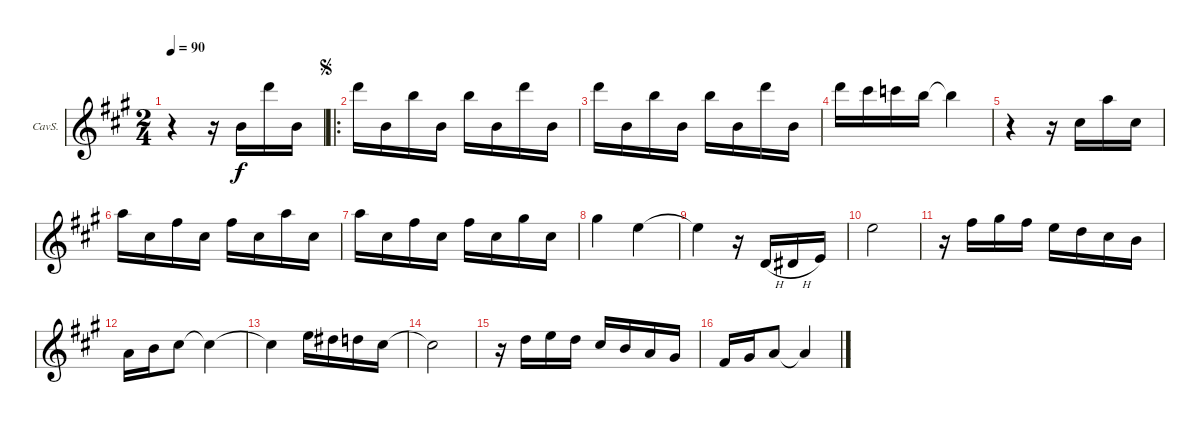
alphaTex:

\defaultSystemsLayout 4
\bracketExtendMode groupsimilarinstruments
\firstSystemTrackNameOrientation horizontal
\otherSystemsTrackNameOrientation horizontal
\track ("Cav. Solo" "CavS.") {instrument shamisen}
\staff {score}
\tuning (D5 B4 G4 D4)
\ts (2 4)
\tempo 90
\clef g2
\scale
1.26482
\ks a
r.4{dy f instrument shamisen} r.16 0.2.16 12.1.16 0.2.16 |
\ro
\jump segno
\scale
0.911728 12.1.16 0.2.16 9.1.16 0.2.16 9.1.16 9.4.16 12.1.16 0.2.16 |
\scale
0.911728 12.1.16 0.2.16 9.1.16 0.2.16 9.1.16 9.4.16 12.1.16 0.2.16 |
\scale
0.911728 12.1.16 11.1.16 10.1.16 9.1.16 9.1{t}.4 |
\scale
1.17402 r.4 r.16 2.2.16 7.1.16 6.3.16 |
\scale
0.941992 7.1.16 6.3.16 7.2.16 6.3.16 7.2.16 6.3.16 7.1.16 6.3.16 |
\scale
0.941992 7.1.16 6.3.16 7.2.16 6.3.16 7.2.16 6.3.16 6.1.16 6.3.16 |
\scale
0.941992 6.1.4 5.2.4 |
\scale
1.17402 5.2{t}.4 r.16 0.4{h}.16 1.4{h}.16 2.4.16 |
\scale
0.941992 2.1.2 |
\scale
0.941992 r.16 4.1.16 6.1.16 7.2.16 5.2.16 0.1.16 2.2.16 0.2.16 |
\scale
0.941992 2.3.16 0.2.16 2.2.8 2.2{t}.4 |
\scale
1.17402 2.2{t}.4 2.1.16 1.1.16 0.1.16 2.2.16 |
\scale
0.941992 2.2{t}.2 |
\scale
0.941992 r.16 0.1.16 2.1.16 0.1.16 2.2.16 0.2.16 2.3.16 1.3.16 |
\scale
0.941992 4.4.16 6.4.16 7.4.8 7.4{t}.4
